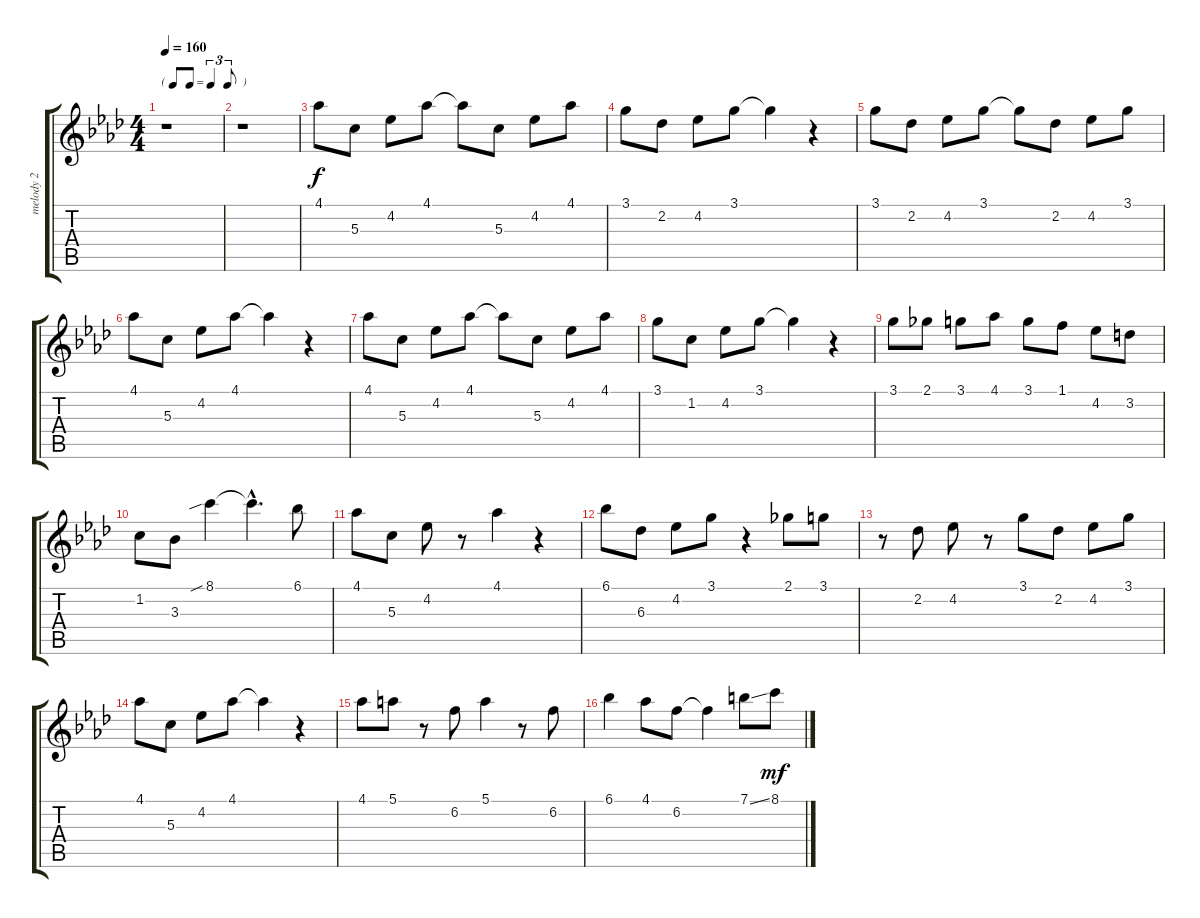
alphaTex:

\track ("melody 2" "melody 2") {instrument electricguitarjazz}
\staff {score tabs}
\tuning (E4 B3 G3 D3 A2 E2) {hide}
\ts (4 4)
\tf triplet8th
\tempo 160
\clef g2
\ks ab
r.1{dy f instrument electricguitarjazz} |
r.1 |
4.1.8 5.3.8 4.2.8 4.1.8 4.1{t}.8 5.3.8 4.2.8 4.1.8 |
3.1.8 2.2.8 4.2.8 3.1.8 3.1{t}.4 r.4 |
3.1.8 2.2.8 4.2.8 3.1.8 3.1{t}.8 2.2.8 4.2.8 3.1.8 |
4.1.8 5.3.8 4.2.8 4.1.8 4.1{t}.4 r.4 |
4.1.8 5.3.8 4.2.8 4.1.8 4.1{t}.8 5.3.8 4.2.8 4.1.8 |
3.1.8 1.2.8 4.2.8 3.1.8 3.1{t}.4 r.4 |
3.1.8 2.1.8 3.1.8 4.1.8 3.1.8 1.1.8 4.2.8 3.2.8 |
1.2.8 3.3.8 8.1{sib}.4 8.1{hac t}.4{d} 6.1.8 |
4.1.8 5.3.8 4.2.8 r.8 4.1.4 r.4 |
6.1.8 6.3.8 4.2.8 3.1.8 r.4 2.1.8 3.1.8 |
r.8 2.2.8 4.2.8 r.8 3.1.8 2.2.8 4.2.8 3.1.8 |
4.1.8 5.3.8 4.2.8 4.1.8 4.1{t}.4 r.4 |
4.1.8 5.1.8 r.8 6.2.8 5.1.4 r.8 6.2.8 |
6.1.4 4.1.8 6.2.8 6.2{t}.4 7.1{ss}.8 8.1.8{dy mf}
